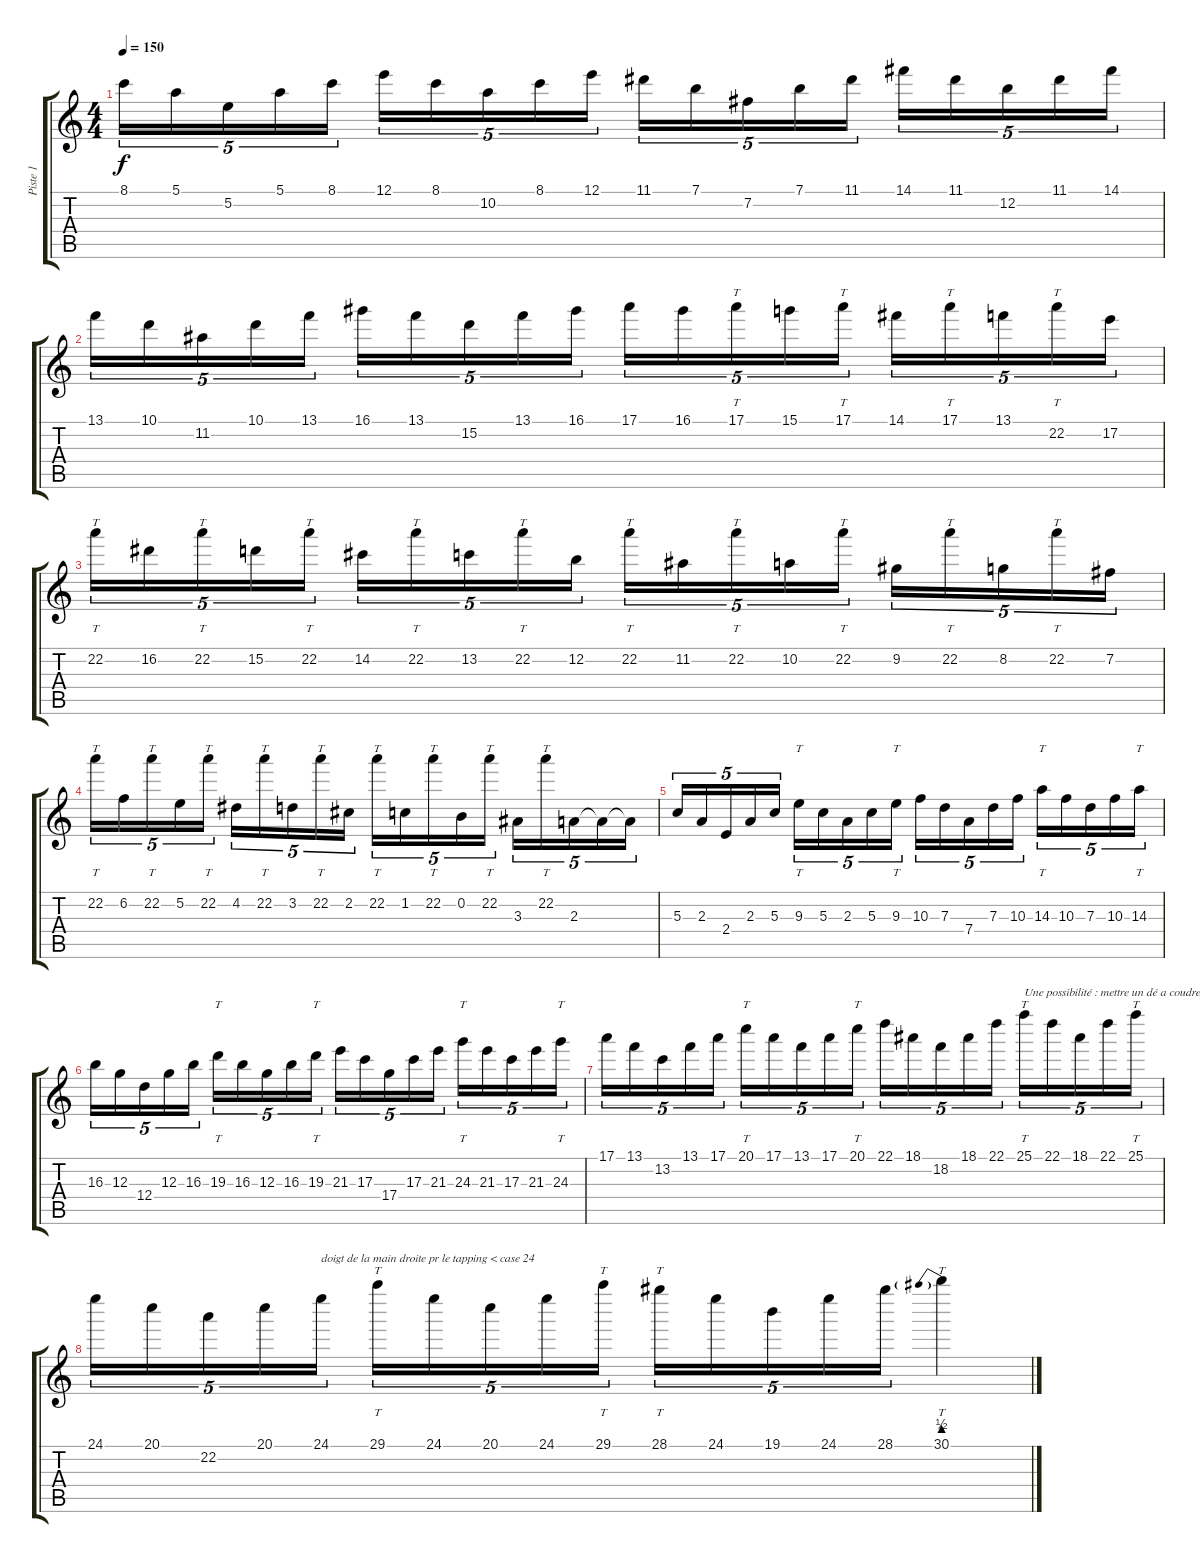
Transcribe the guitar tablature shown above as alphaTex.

\track ("Piste 1" "Piste 1") {instrument distortionguitar}
\staff {score tabs}
\tuning (E4 B3 G3 D3 A2 E2) {hide}
\ts (4 4)
\tempo 150
\clef g2
\ks c
8.1.16{tu (5 4) dy f} 5.1.16{tu (5 4)} 5.2.16{tu (5 4)} 5.1.16{tu (5 4)} 8.1.16{tu (5 4)} 12.1.16{tu (5 4)} 8.1.16{tu (5 4)} 10.2.16{tu (5 4)} 8.1.16{tu (5 4)} 12.1.16{tu (5 4)} 11.1.16{tu (5 4)} 7.1.16{tu (5 4)} 7.2.16{tu (5 4)} 7.1.16{tu (5 4)} 11.1.16{tu (5 4)} 14.1.16{tu (5 4)} 11.1.16{tu (5 4)} 12.2.16{tu (5 4)} 11.1.16{tu (5 4)} 14.1.16{tu (5 4)} |
13.1.16{tu (5 4)} 10.1.16{tu (5 4)} 11.2.16{tu (5 4)} 10.1.16{tu (5 4)} 13.1.16{tu (5 4)} 16.1.16{tu (5 4)} 13.1.16{tu (5 4)} 15.2.16{tu (5 4)} 13.1.16{tu (5 4)} 16.1.16{tu (5 4)} 17.1.16{tu (5 4)} 16.1.16{tu (5 4)} 17.1.16{tt tu (5 4)} 15.1.16{tu (5 4)} 17.1.16{tt tu (5 4)} 14.1.16{tu (5 4)} 17.1.16{tt tu (5 4)} 13.1.16{tu (5 4)} 22.2.16{tt tu (5 4)} 17.2.16{tu (5 4)} |
22.2.16{tt tu (5 4)} 16.2.16{tu (5 4)} 22.2.16{tt tu (5 4)} 15.2.16{tu (5 4)} 22.2.16{tt tu (5 4)} 14.2.16{tu (5 4)} 22.2.16{tt tu (5 4)} 13.2.16{tu (5 4)} 22.2.16{tt tu (5 4)} 12.2.16{tu (5 4)} 22.2.16{tt tu (5 4)} 11.2.16{tu (5 4)} 22.2.16{tt tu (5 4)} 10.2.16{tu (5 4)} 22.2.16{tt tu (5 4)} 9.2.16{tu (5 4)} 22.2.16{tt tu (5 4)} 8.2.16{tu (5 4)} 22.2.16{tt tu (5 4)} 7.2.16{tu (5 4)} |
22.2.16{tt tu (5 4)} 6.2.16{tu (5 4)} 22.2.16{tt tu (5 4)} 5.2.16{tu (5 4)} 22.2.16{tt tu (5 4)} 4.2.16{tu (5 4)} 22.2.16{tt tu (5 4)} 3.2.16{tu (5 4)} 22.2.16{tt tu (5 4)} 2.2.16{tu (5 4)} 22.2.16{tt tu (5 4)} 1.2.16{tu (5 4)} 22.2.16{tt tu (5 4)} 0.2.16{tu (5 4)} 22.2.16{tt tu (5 4)} 3.3.16{tu (5 4)} 22.2.16{tt tu (5 4)} 2.3.16{tu (5 4)} 2.3{t}.16{tu (5 4)} 2.3{t}.16{tu (5 4)} |
5.3.16{tu (5 4)} 2.3.16{tu (5 4)} 2.4.16{tu (5 4)} 2.3.16{tu (5 4)} 5.3.16{tu (5 4)} 9.3.16{tt tu (5 4)} 5.3.16{tu (5 4)} 2.3.16{tu (5 4)} 5.3.16{tu (5 4)} 9.3.16{tt tu (5 4)} 10.3.16{tu (5 4)} 7.3.16{tu (5 4)} 7.4.16{tu (5 4)} 7.3.16{tu (5 4)} 10.3.16{tu (5 4)} 14.3.16{tt tu (5 4)} 10.3.16{tu (5 4)} 7.3.16{tu (5 4)} 10.3.16{tu (5 4)} 14.3.16{tt tu (5 4)} |
16.3.16{tu (5 4)} 12.3.16{tu (5 4)} 12.4.16{tu (5 4)} 12.3.16{tu (5 4)} 16.3.16{tu (5 4)} 19.3.16{tt tu (5 4)} 16.3.16{tu (5 4)} 12.3.16{tu (5 4)} 16.3.16{tu (5 4)} 19.3.16{tt tu (5 4)} 21.3.16{tu (5 4)} 17.3.16{tu (5 4)} 17.4.16{tu (5 4)} 17.3.16{tu (5 4)} 21.3.16{tu (5 4)} 24.3.16{tt tu (5 4)} 21.3.16{tu (5 4)} 17.3.16{tu (5 4)} 21.3.16{tu (5 4)} 24.3.16{tt tu (5 4)} |
17.1.16{tu (5 4)} 13.1.16{tu (5 4)} 13.2.16{tu (5 4)} 13.1.16{tu (5 4)} 17.1.16{tu (5 4)} 20.1.16{tt tu (5 4)} 17.1.16{tu (5 4)} 13.1.16{tu (5 4)} 17.1.16{tu (5 4)} 20.1.16{tt tu (5 4)} 22.1.16{tu (5 4)} 18.1.16{tu (5 4)} 18.2.16{tu (5 4)} 18.1.16{tu (5 4)} 22.1.16{tu (5 4)} 25.1.16{tt tu (5 4) txt "Une possibilité : mettre un dé a coudre sur un "} 22.1.16{tu (5 4)} 18.1.16{tu (5 4)} 22.1.16{tu (5 4)} 25.1.16{tt tu (5 4)} |
24.1.16{tu (5 4)} 20.1.16{tu (5 4)} 22.2.16{tu (5 4)} 20.1.16{tu (5 4)} 24.1.16{tu (5 4) txt "doigt de la main droite pr le tapping < case 24"} 29.1.16{tt tu (5 4)} 24.1.16{tu (5 4)} 20.1.16{tu (5 4)} 24.1.16{tu (5 4)} 29.1.16{tt tu (5 4)} 28.1.16{tt tu (5 4)} 24.1.16{tu (5 4)} 19.1.16{tu (5 4)} 24.1.16{tu (5 4)} 28.1.16{tu (5 4)} 30.1{be (prebend 0 2 60 2)}.4{tt}
